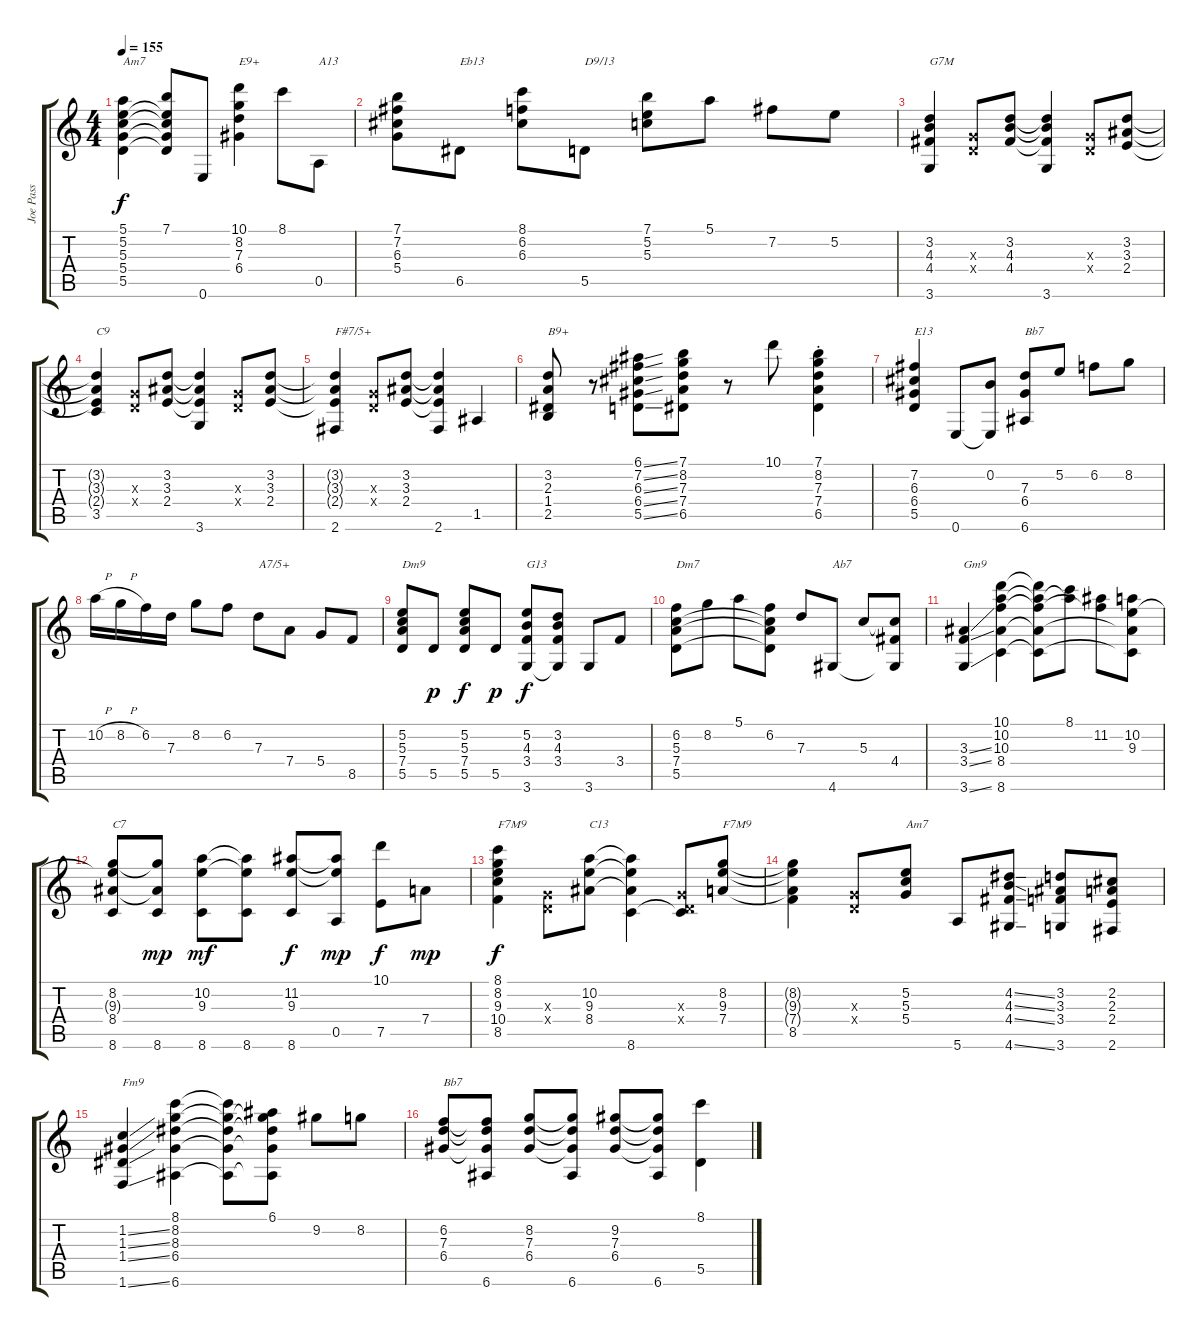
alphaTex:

\track ("Joe Pass" "Joe Pass") {instrument electricguitarjazz}
\staff {score tabs}
\tuning (E4 B3 G3 D3 A2 E2) {hide}
\ts (4 4)
\tempo 155
\clef g2
\ks c
(5.1 5.2 5.3 5.4 5.5).4{txt "Am7" dy f} (7.1 5.2{t} 5.3{t} 5.4{t} 5.5{t}).8 0.6.8 (10.1 8.2 7.3 6.4).4{txt "E9+"} 8.1.8 0.5.8{txt "A13"} |
(7.1 7.2 6.3 5.4).8 6.5.8{txt "Eb13"} (8.1 6.2 6.3).8 5.5.8{txt "D9/13"} (7.1 5.2 5.3).8 5.1.8 7.2.8 5.2.8 |
(3.2 4.3 4.4 3.6).4{txt "G7M"} (0.3{x} 0.4{x}).8 (3.2 4.3 4.4).8 (3.2{t} 4.3{t} 4.4{t} 3.6).4 (0.3{x} 0.4{x}).8 (3.2 3.3 2.4).8 |
(3.2{t} 3.3{t} 2.4{t} 3.5).4{txt "C9"} (0.3{x} 0.4{x}).8 (3.2 3.3 2.4).8 (3.2{t} 3.3{t} 2.4{t} 3.6).4 (0.3{x} 0.4{x}).8 (3.2 3.3 2.4).8 |
(3.2{t} 3.3{t} 2.4{t} 2.6).4{txt "F#7/5+"} (0.3{x} 0.4{x}).8 (3.2 3.3 2.4).8 (3.2{t} 3.3{t} 2.4{t} 2.6).4 1.5.4 |
(3.2 2.3 1.4 2.5).8{txt "B9+"} r.8 (6.1{ss} 7.2{ss} 6.3{ss} 6.4{ss} 5.5{ss}).8 (7.1 8.2 7.3 7.4 6.5).8 r.8 10.1.8 (7.1{st} 8.2{st} 7.3{st} 7.4{st} 6.5{st}).4 |
(7.2 6.3 6.4 5.5).4{txt "E13"} 0.6.8 (0.2 0.6{t}).8 (7.3 6.4 6.6).8{txt "Bb7"} 5.2.8 6.2.8 8.2.8 |
10.2{h}.16 8.2{h}.16 6.2.16 7.3.16 8.2.8 6.2.8 7.3.8{txt "A7/5+"} 7.4.8 5.4.8 8.5.8 |
(5.2 5.3 7.4 5.5).8{txt "Dm9"} 5.5.8{dy p} (5.2 5.3 7.4 5.5).8{dy f} 5.5.8{dy p} (5.2 4.3 3.4 3.6).8{txt "G13" dy f} (3.2 4.3 3.4 3.6{t}).8 3.6.8 3.4.8 |
(6.2 5.3 7.4 5.5).8{txt "Dm7"} 8.2.8 5.1.8 (6.2 5.3{t} 7.4{t} 5.5{t}).8 7.3.8 4.6.8{txt "Ab7"} 5.3.8 (5.3{t} 4.4 4.6{t}).8 |
(3.3{ss} 3.4{ss} 3.6{ss}).4{txt "Gm9"} (10.1 10.2 10.3 8.4 8.6).4 (10.1{t} 10.2{t} 10.3{t} 8.4{t} 8.6{t}).8 (8.1 10.2{t}).8 (11.2 10.3{t}).8 (10.2 9.3 8.4{t} 8.6{t}).8 |
(8.2 9.3{t} 8.4 8.6).8{txt "C7"} (8.2{t} 8.4{t} 8.6).8{dy mp} (10.2 9.3 8.6).8{dy mf} (10.2{t} 9.3{t} 8.6).8 (11.2 9.3 8.6).8{dy f} (11.2{t} 9.3{t} 0.5).8{dy mp} (10.1 7.5).8{dy f} 7.4.8{dy mp} |
(8.1 8.2 9.3 10.4 8.5).4{txt "F7M9" dy f} (0.3{x} 0.4{x}).8 (10.2 9.3 8.4).8{txt "C13"} (10.2{t} 9.3{t} 8.4{t} 8.6).4 (0.3{x} 0.4{x} 8.6{t}).8 (8.2 9.3 7.4).8{txt "F7M9"} |
(8.2{t} 9.3{t} 7.4{t} 8.5).4 (0.3{x} 0.4{x}).8 (5.2 5.3 5.4).8{txt "Am7"} 5.6.8 (4.2{ss} 4.3{ss} 4.4{ss} 4.6{ss}).8 (3.2 3.3 3.4 3.6).8 (2.2 2.3 2.4 2.6).8 |
(1.2{ss} 1.3{ss} 1.4{ss} 1.6{ss}).4{txt "Fm9"} (8.1 8.2 8.3 6.4 6.6).4 (8.1{t} 8.2{t} 8.3{t} 6.4{t} 6.6{t}).8 (6.1 8.2{t} 8.3{t} 6.4{t} 6.6{t}).8 9.2.8 8.2.8 |
(6.2 7.3 6.4).8{txt "Bb7"} (6.2{t} 7.3{t} 6.4{t} 6.6).8 (8.2 7.3 6.4).8 (8.2{t} 7.3{t} 6.4{t} 6.6).8 (9.2 7.3 6.4).8 (9.2{t} 7.3{t} 6.4{t} 6.6).8 (8.1 5.5).4
